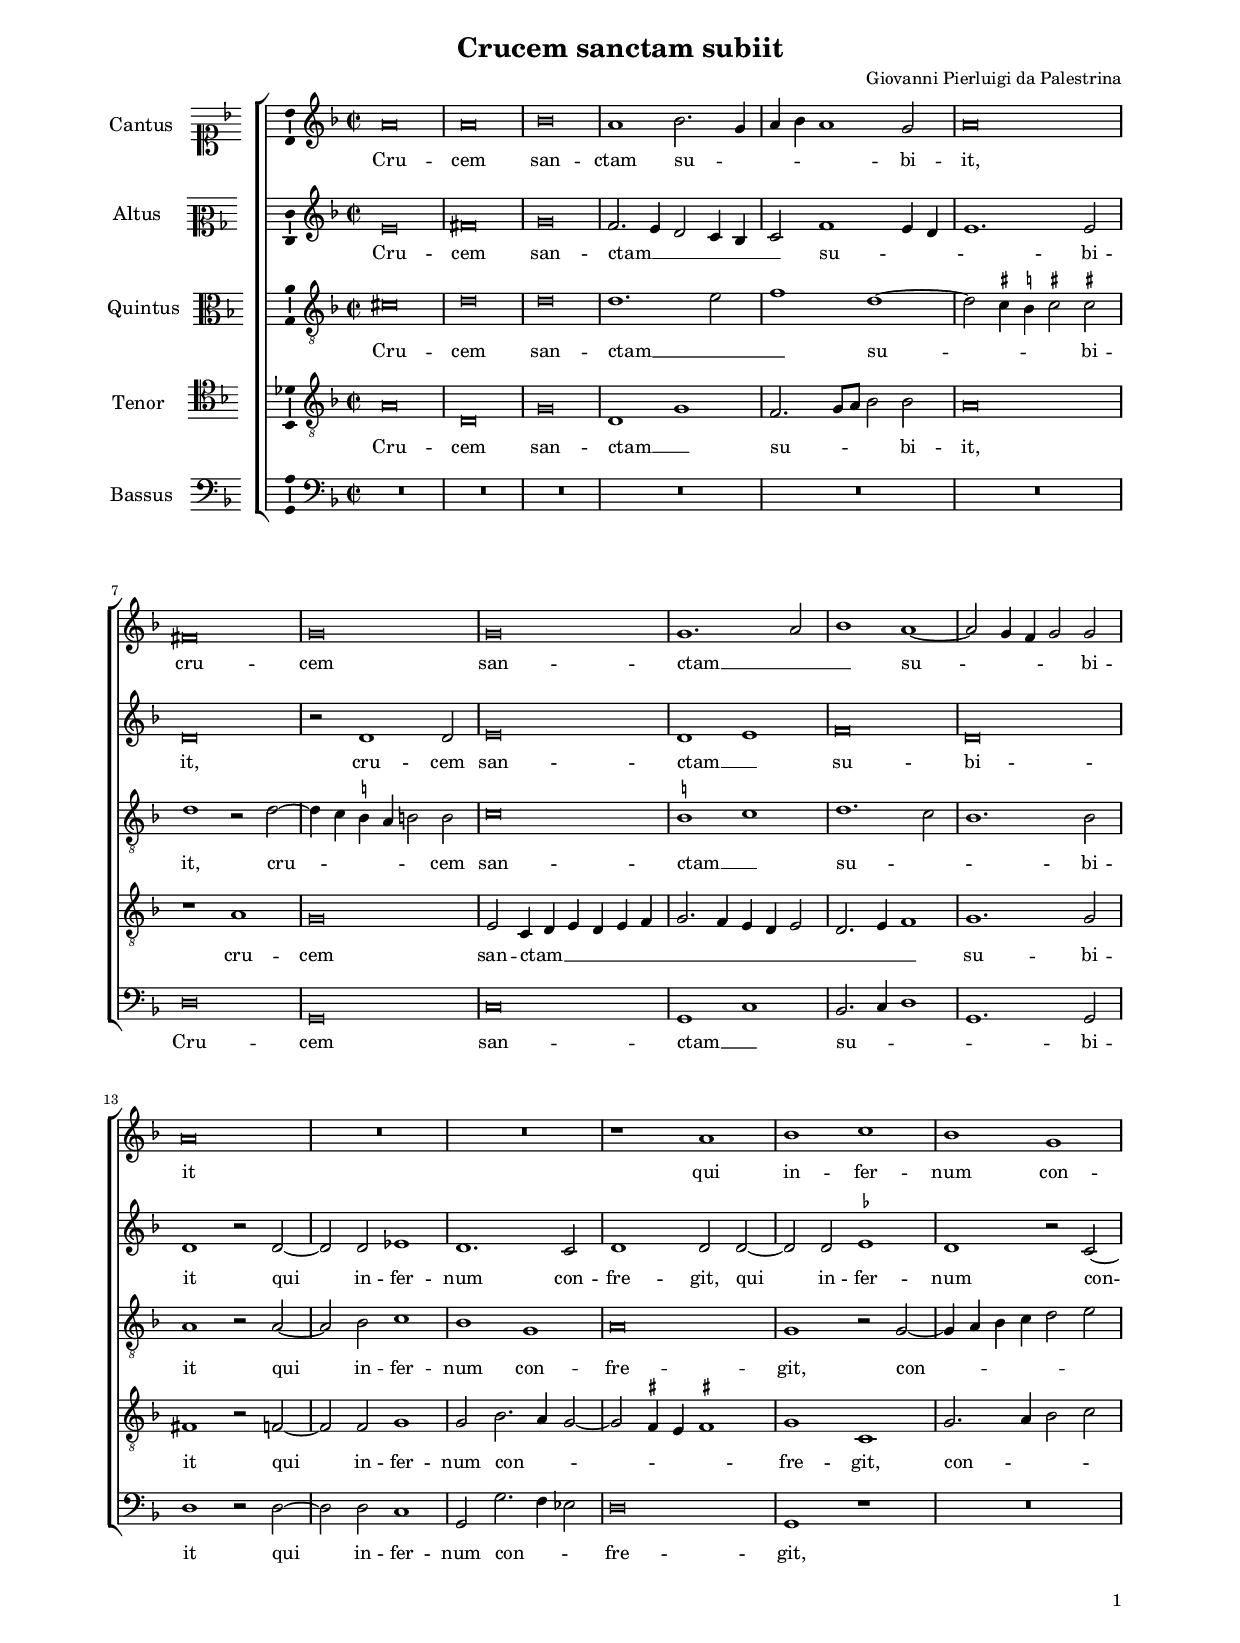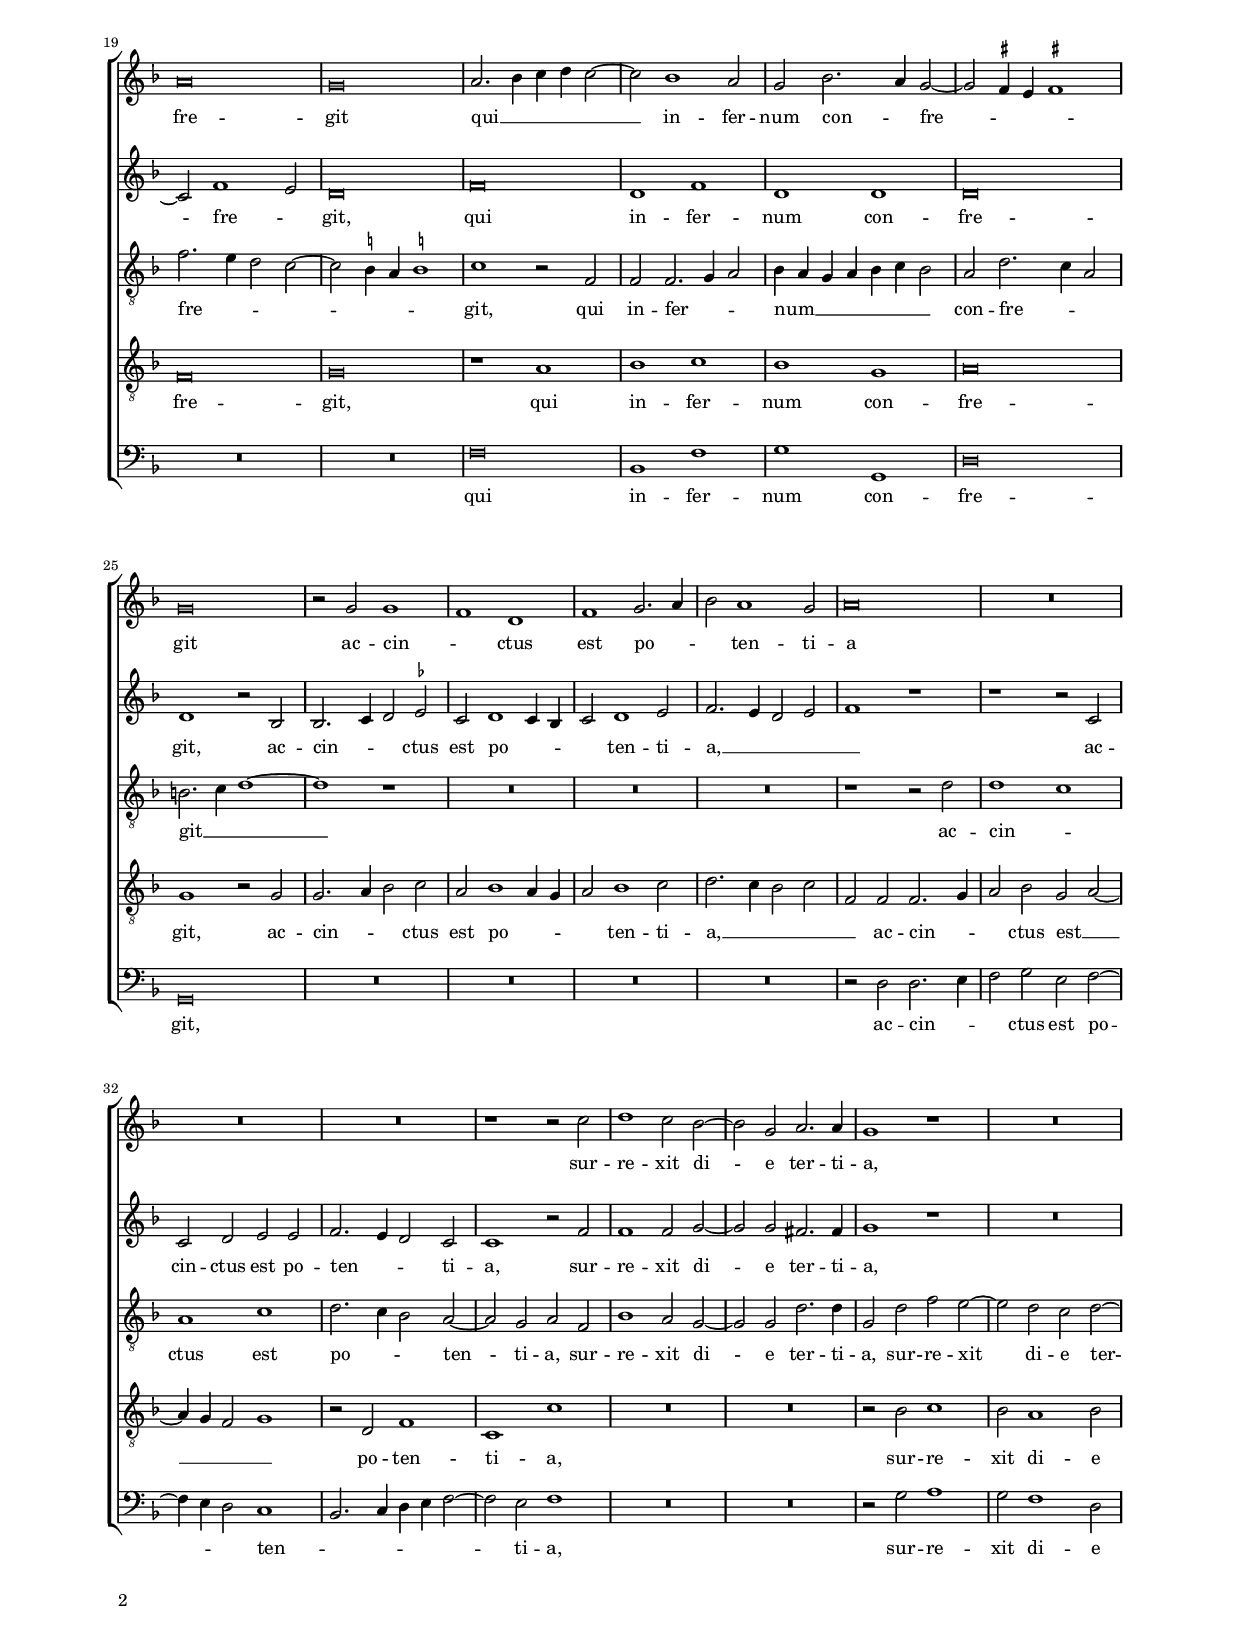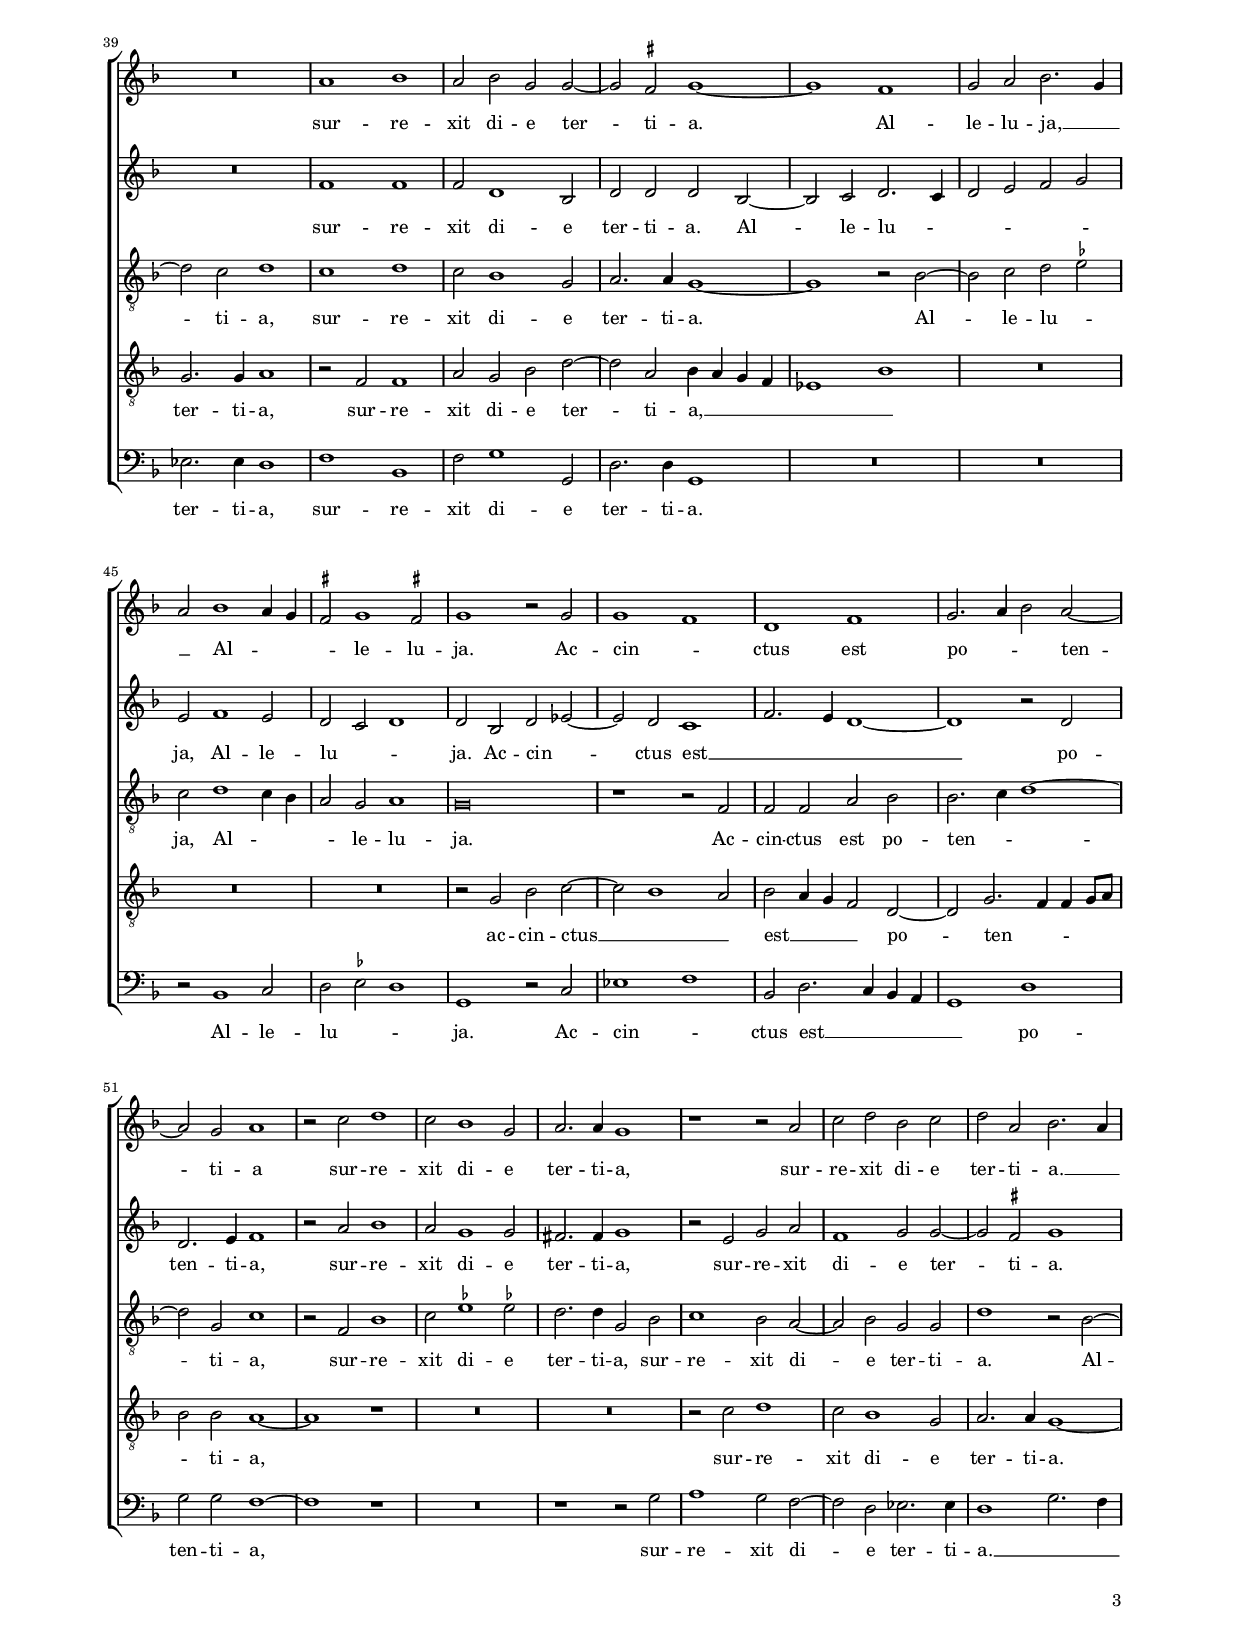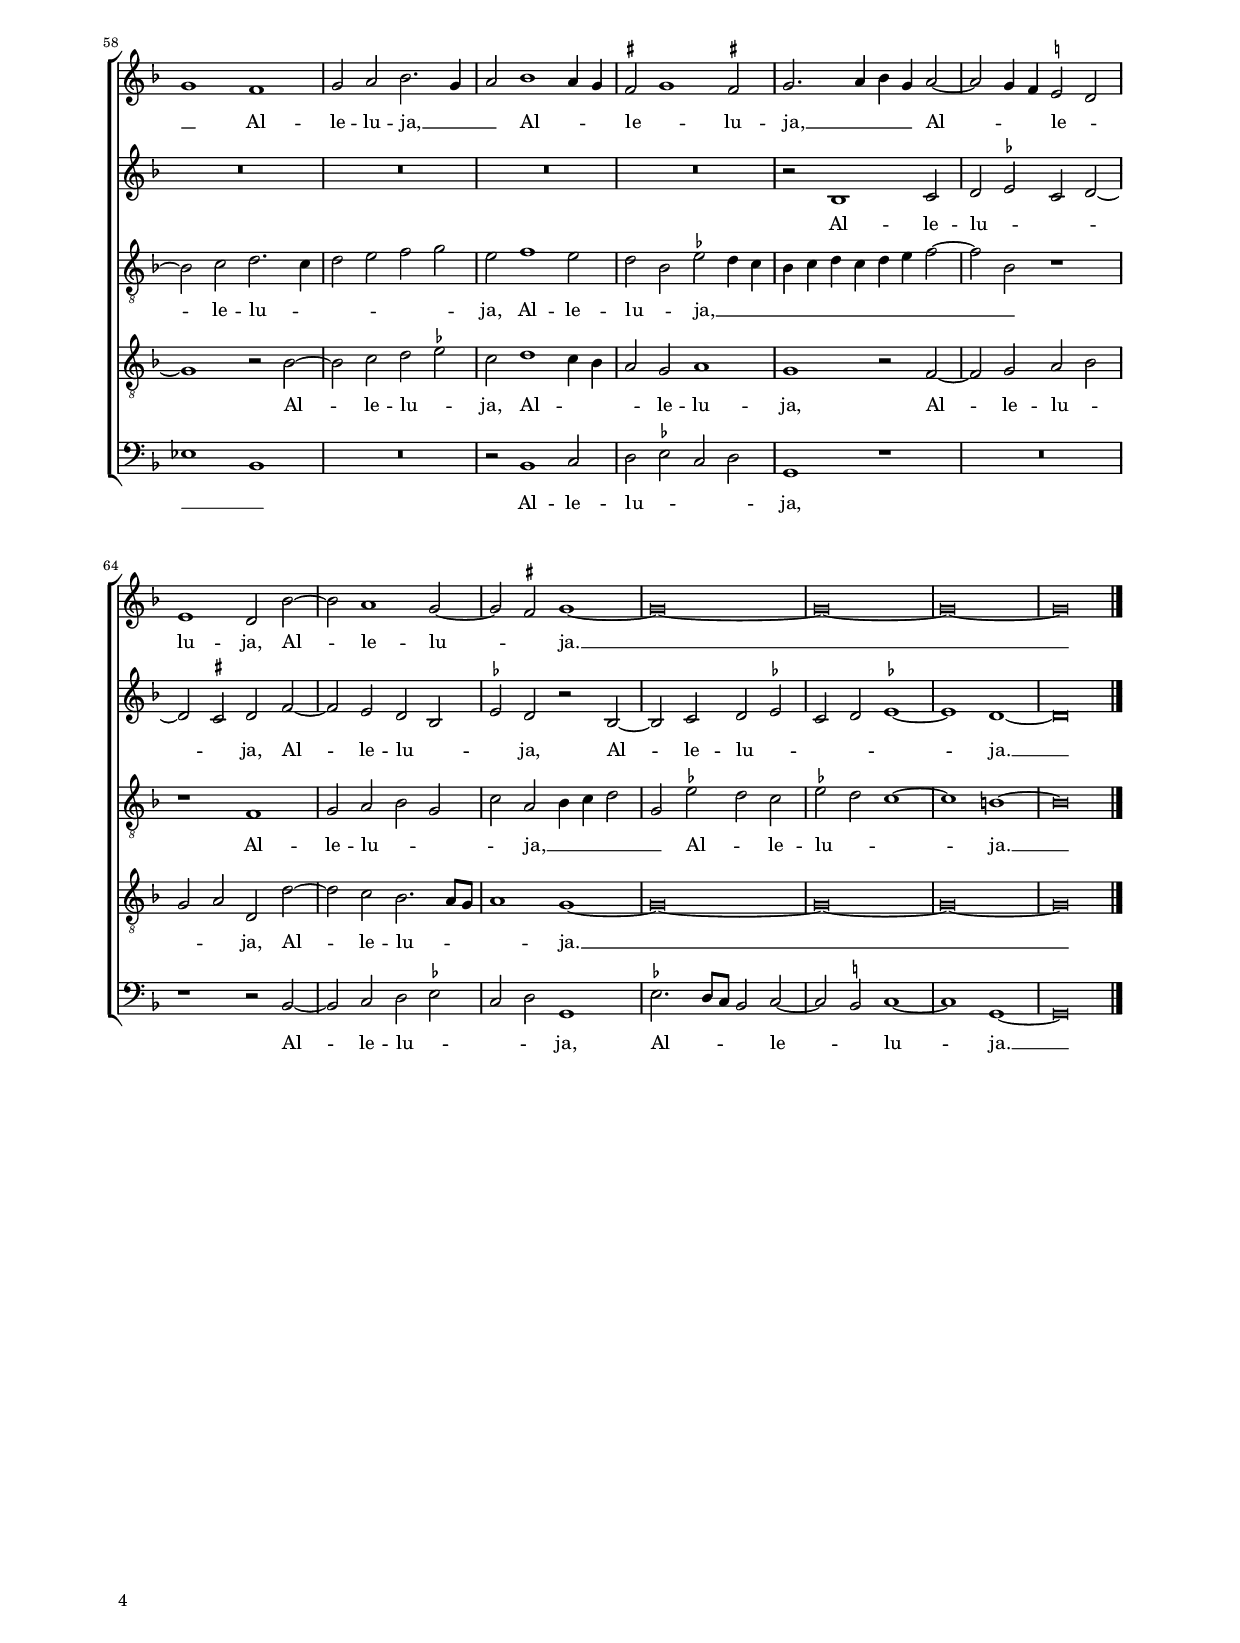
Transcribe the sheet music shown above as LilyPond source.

\header
{
  title="Crucem sanctam subiit"
  composer="Giovanni Pierluigi da Palestrina"
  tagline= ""
}

\version "2.20.0"
\language deutsch
#(set-global-staff-size 15)
% #(set-default-paper-size "letter")
#(ly:set-option 'point-and-click #f)


\paper
	{
	top-margin = 1.8 \cm
	bottom-margin = 1.2 \cm
	left-margin = 2 \cm
	right-margin = 2 \cm
	ragged-bottom = ##f
	ragged-last-bottom = ##t
	print-page-number = ##f
	system-system-spacing = #'((basic-distance . 17) (minimum-distance . 14) (padding . 7) (strechability . 150))
    oddFooterMarkup=\markup   \fill-line { "" \fromproperty #'page:page-number-string }
    evenFooterMarkup=\markup  \fill-line { \fromproperty #'page:page-number-string "" }
    last-bottom-spacing = #'((basic-distance . 12) (minimum-distance . 7) (padding . 4))
%	systems-per-page = 3
%   page-count = 3
%	min-systems-per-page = 3
%	print-all-headers = ##t
%	print-first-page-number = ##t
%	first-page-number = 1
	}

	
global = {
    % \set Staff.autoBeaming = ##f
	\key f \major
	\time 2/2 \set Score.measureLength = #(ly:make-moment 2/1)
    \set Score.tempoHideNote = ##t
    \tempo 2 = 95
    \skip 1*2*70 \bar "|."
	}

	ficta = { \once \set suggestAccidentals = ##t }

	forget = #(define-music-function (music) (ly:music?) #{
		\accidentalStyle forget
		$music
		\accidentalStyle default
		#})

	m = \melisma
	me = \melismaEnd
%	\mark \markup { \override #'(style . baroque) { \note  #"breve" #1 = \note #"breve." #1 } }


incipitcantus = \markup { \score {
	{
	\set Staff.instrumentName = \markup { \fontsize #1 "Cantus" }
	\key f \major
	\clef soprano
	s4 \bar ""
	}
	\layout  {
	raggedright = ##t
	indent = 1.6 \cm
	line-width = 2.2\cm
	\context { \Staff \remove Time_signature_engraver }
	\override Staff.Clef.Y-extent = #'(0 . 0)
	}} \hspace #1 }

      
incipitaltus = \markup { \score {
	{
	\set Staff.instrumentName = \markup { \fontsize #1 "Altus" }
	\key f \major
	\clef mezzosoprano
	s4 \bar ""
	}
	\layout  {
	raggedright = ##t
	indent = 1.6 \cm
	line-width = 2.2\cm
	\context { \Staff \remove Time_signature_engraver }
	\override Staff.Clef.Y-extent = #'(0 . 0)
	}} \hspace #1 }
      

incipitquintus = \markup { \score {
	{
	\set Staff.instrumentName = \markup { \fontsize #1 "Quintus" }
	\key f \major
	\clef alto
	s4 \bar ""
	}
	\layout  {
	raggedright = ##t
	indent = 1.6 \cm
	line-width = 2.2\cm
	\context { \Staff \remove Time_signature_engraver }
	\override Staff.Clef.Y-extent = #'(0 . 0)
	}} \hspace #1 }
           

incipittenor = \markup { \score {
	{
	\set Staff.instrumentName = \markup { \fontsize #1 "Tenor" }
	\key f \major
	\clef tenor
	s4 \bar ""
	}
	\layout  {
	raggedright = ##t
	indent = 1.6 \cm
	line-width = 2.2\cm
	\context { \Staff \remove Time_signature_engraver }
	\override Staff.Clef.Y-extent = #'(0 . 0)
	}} \hspace #1 }
      
 
incipitbassus = \markup { \score {
	{
	\set Staff.instrumentName = \markup { \fontsize #1 "Bassus" }
	\key f \major
	\clef bass
	s4 \bar ""
	}
	\layout  {
	raggedright = ##t
	indent = 1.6 \cm
	line-width = 2.2\cm
	\context { \Staff \remove Time_signature_engraver }
	\override Staff.Clef.Y-extent = #'(0 . 0)
	}} \hspace #1 }


cantus =  \relative c''
	{
	a\breve
	a\breve
	b\breve
	a1 b2. g4
%5
	a4 b a1 g2 |
	a\breve
	fis\breve
	g\breve
	g\breve
%10
	g1. a2 |
	b1 a~
	a2 g4 f g2 g
	a\breve
	R\breve
%15
	R\breve |
	r1 a
	b1 c
	b1 g
	a\breve
%20
	g\breve |
	a2. b4 c d c2~
	c2 b1 a2
	g2 b2. a4 g2~
	g2 \ficta fis4 e \ficta fis!1 
%25
	g\breve |
	r2 g g1 
	f1 d
	f1 g2. a4
	b2 a1 g2
%30
	a\breve |
	R\breve
	R\breve
	R\breve
	r1 r2 c
%35
	d1 c2 b~
	b2 g a2. a4
	g1 r
	R\breve
	R\breve
%40
	a1 b |
	a2 b g g~
	g2 \ficta fis g1~
	g1 f
	g2 a b2. g4
%45
	a2 b1 a4 g |
	\ficta fis2 g1 \ficta fis!2
	g1 r2 g
	g1 f 
	d1 f
%50
	g2. a4 b2 a~ |
	a2 g a1
	r2 c d1
	c2 b1 g2
	a2. a4 g1
%55
	r1 r2 a |
	c2 d b c
	d2 a b2. a4
	g1 f
	g2 a b2. g4
%60
	a2 b1 a4 g |
	\ficta fis2 g1 \ficta fis!2
	g2. a4 b g a2~
	a2 g4 f \ficta e!2 d
	e1 d2 b'~
%65
	b2 a1 g2~ |
	g2 \ficta fis g1~
	g\breve~
	g\breve~
	g\breve~
%70
	g\breve
	}


altus =  \relative c'
    {
	e\breve
	fis\breve
	g\breve
	f2. e4 d2 c4 b
%5
	c2 f1 e4 d |
	e1. e2
	d\breve
	r2 d1 d2
	e\breve
%10
	d1 e |
	f\breve
	d\breve
	d1 r2 d~
	d2 d es1
%15
	d1. c2 |
	d1 d2 d~
	d2 d \ficta es1
	d1 r2 c~
	c2 f1 e2 
%20
	d\breve |
	f\breve
	d1 f
	d1 d
	d\breve
%25
	d1 r2 b
	b2. c4 d2 \ficta es |
	c2 d1 c4 b
	c2 d1 e2
	f2. e4 d2 e
%30
	f1 r
	r1 r2 c |
	c2 d e e
	f2. e4 d2 c
	c1 r2 f
%35
	f1 f2 g~
	g2 g fis2. fis4 |
	g1 r
	R\breve
	R\breve
%40
	f1 f
	f2 d1 b2 |
	d2 d d b~
	b2 c d2. c4 
	d2 e f g
%45
	e2 f1 e2
	d2 c d1 |
	d2 b d es~
	es2 d c1 
	f2. e4 d1~
%50
	d1 r2 d
	d2. e4 f1 |
	r2 a b1
	a2 g1 g2
	fis2. fis4 g1
%55
	r2 e g a
	f1 g2 g~ |
	g2 \ficta fis g1
	R\breve
	R\breve
%60
	R\breve
	R\breve |
	r2 b,1 c2
	d2 \ficta es c d~
	d2 \ficta cis d f~
%65
	f2 e d b
	\ficta es2 d r2 b~ |
	b2 c d \ficta es
	c2 d \ficta es1~
	es1 d1~
%70
	d\breve
	}


quintus =  \relative c'
	{
	cis\breve
	d\breve
	d\breve
	d1. e2
%5
	f1 d~ |
	d2 \ficta cis4 \ficta h \ficta cis!2 \ficta cis!2
	d1 r2 d~
	d4 c \ficta h a h!2 h
	c\breve
%10
	\ficta h1 c |
	d1. c2
	b1. b2
	a1 r2 a~
	a2 b c1
%15
	b1 g |
	a\breve
	g1 r2 g2~
	g4 a b c d2 e 
	f2. e4 d2 c~
%20
	c2 \ficta h4 a \ficta h!1 |
	c1 r2 f,
	f2 f2. g4 a2 
	b4 a g a b c b2 
	a2 d2. c4 a2 
%25
	h2. c4 d1~ |
	d1 r
	R\breve
	R\breve
	R\breve
%30
	r1 r2 d
	d1 c 
	a1 c
	d2. c4 b2 a~
	a2 g a f
%35
	b1 a2 g~ |
	g2 g d'2. d4
	g,2 d' f e~
	e2 d c d~
	d2 c d1
%40
	c1 d |
	c2 b1 g2
	a2. a4 g1~
	g1 r2 b~
	b2 c d \ficta es 
%45
	c2 d1 c4 b |
	a2 g a1
	g\breve 
	r1 r2 f
	f2 f a b
%50
	b2. c4 d1~ |
	d2 g, c1
	r2 f, b1
	c2 \ficta es1 \ficta es!2
	d2. d4 g,2 b
%55
	c1 b2 a~ |
	a2 b g g
	d'1 r2 b~
	b2 c d2. c4 
	d2 e f g
%60
	e2 f1 e2 |
	d2 b \ficta es d4 c 
	b4 c d c d e f2~
	f2 b, r1
	r1 f 
%65
	g2 a b g |
	c2 a b4 c d2
	g,2 \ficta es' d c
	\ficta es2 d c1~
	c1 h~
%70
	h\breve
	}


tenor  =  \relative c'
	{
    a\breve
	d,\breve
	g\breve
	d1 g 
%5
	f2. g8 a b2 b |
	a\breve
	r1 a
	g\breve
	e2 c4 d e d e f
%10
	g2. f4 e d e2 |
	d2. e4 f1 
	g1. g2
	fis1 r2 f~
	f2 f g1
%15
	g2 b2. a4 g2~ |
	g2 \ficta fis4 e \ficta fis!1 
	g1 c,
	g'2. a4 b2 c 
	f,\breve
%20
	g\breve |
	r1 a
	b1 c
	b1 g
	a\breve
%25
	g1 r2 g |
	g2. a4 b2 c
	a2 b1 a4 g
	a2 b1 c2
	d2. c4 b2 c
%30
	f,2 f f2. g4 |
	a2 b g a~
	a4 g f2 g1
	r2 d f1
	c1 c'
%35
	R\breve |
	R\breve
	r2 b c1
	b2 a1 b2
	g2. g4 a1
%40
	r2 f f1 |
	a2 g b d~
	d2 a b4 a g f
	es1 b' 
	R\breve
%45
	R\breve |
	R\breve
	r2 g b c~
	c2 b1 a2 
	b2 a4 g f2 d~
%50
	d2 g2. f4 f g8 a |
	b2 b a1~
	a1 r
	R\breve
	R\breve
%55
	r2 c d1 |
	c2 b1 g2
	a2. a4 g1~
	g1 r2 b~
	b2 c d \ficta es 
%60
	c2 d1 c4 b |
	a2 g a1
	g1 r2 f~
	f2 g a b
	g2 a d, d'~
%65
	d2 c b2. a8 g |
	a1 g~
	g\breve~
	g\breve~
	g\breve~
%70
	g\breve
	}


bassus  =  \relative c
	{
	R\breve
	R\breve
	R\breve
	R\breve
%5
	R\breve
	R\breve
	d\breve
	g,\breve
	c\breve
%10
	g1 c |
	b2. c4 d1
	g,1. g2
	d'1 r2 d~
	d2 d c1
%15
	g2 g'2. f4 es2 |
	d\breve
	g,1 r
	R\breve
	R\breve
%20
	R\breve |
	f'\breve
	b,1 f'
	g1 g,
	d'\breve
%25
	g,\breve |
	R\breve
	R\breve
	R\breve
	R\breve
%30
	r2 d' d2. e4 |
	f2 g e f~
	f4 e d2 c1 
	b2. c4 d e f2~
	f2 e f1
%35
	R\breve |
	R\breve
	r2 g a1
	g2 f1 d2
	es2. es4 d1
%40
	f1 b, |
	f'2 g1 g,2
	d'2. d4 g,1
	R\breve
	R\breve
%45
	r2 b1 c2 |
	d2 \ficta es d1 
	g,1 r2 c
	es1 f 
	b,2 d2. c4 b a
%50
	g1 d' |
	g2 g f1~
	f1 r
	R\breve
	r1 r2 g
%55
	a1 g2 f~ |
	f2 d es2. es4
	d1 g2. f4
	es1 b 
	R\breve
%60
	r2 b1 c2 |
	d2 \ficta es c d 
	g,1 r
	R\breve
	r1 r2 b~
%65
	b2 c d \ficta es
	c2 d g,1
	\ficta es'2. d8 c b2 c~
	c2 \ficta h c1~
	c1 g~
%70
	g\breve	
	}


lyricscantus = \lyricmode {
	Cru -- cem san -- ctam su -- _ _ _ _ bi -- it,
	cru -- cem san -- ctam __ _ _ su -- _ _ _ bi -- it
	qui in -- fer -- num con -- fre -- git
	qui __ _ _ _ _ in -- fer -- num con -- _ fre -- _ _ _ git
	ac -- cin -- _ ctus est po -- _ _ ten -- ti -- a
	sur -- re -- xit di -- e ter -- ti -- a,
	sur -- re -- xit di -- e ter -- ti -- a.
	Al -- le -- lu -- ja, __ _ _ 
    Al -- _ _ _ le -- lu -- ja.
	Ac -- cin -- _ ctus est po -- _ _ ten -- ti -- a
	sur -- re -- xit di -- e ter -- ti -- a,
	sur -- re -- xit di -- e ter -- ti -- a. __ _ _
	Al -- le -- lu -- ja, __ _ _
    Al -- _ _ le -- _ lu -- ja, __ _ _ _ 
    Al -- _ _ le -- _ lu -- ja,
	Al -- le -- lu -- _ ja. __
	}


lyricsaltus = \lyricmode {
	Cru -- cem san -- ctam __ _ _ _ _ _ su -- _ _ _ bi -- it,
	cru -- cem san -- ctam __ _ su -- bi -- it
	qui in -- fer -- num con -- fre -- git,
	qui in -- fer -- num con -- fre -- _ git,
	qui in -- fer -- num con -- fre -- git,
	ac -- cin -- _ _ ctus est po -- _ _ _ ten -- ti -- a, __ _ _ _ _
	ac -- cin -- ctus est po -- ten -- _ _ ti -- a,
	sur -- re -- xit di -- e ter -- ti -- a,
	sur -- re -- xit di -- e ter -- ti -- a.
	Al -- le -- lu -- _ _ _ _ _ ja,
	Al -- le -- lu -- _ _ ja.
	Ac -- cin -- _ ctus est __ _ _ _ po -- ten -- ti -- a,
	sur -- re -- xit di -- e ter -- ti -- a,
	sur -- re -- xit di -- e ter -- ti -- a.
	Al -- le -- lu -- _ _ _ _ ja,
	Al -- le -- lu -- _ _ ja,
	Al -- le -- lu -- _ _ _ _ ja. __
	}


lyricsquintus = \lyricmode {
	Cru -- cem san -- ctam __ _ _ su -- _ _ _ bi -- it,
	cru -- _ _ _ _ cem san -- ctam __ _ su -- _ _ bi -- it
	qui in -- fer -- num con -- fre -- git,
	con -- _ _ _ _ _ fre -- _ _ _ _ _ _ git,
	qui in -- fer -- _ _ num __ _ _ _ _ _ _ con -- fre -- _ _ git __ _ _
	ac -- cin -- _ ctus est po -- _ _ ten -- ti -- a,
	sur -- re -- xit di -- e ter -- ti -- a,
	sur -- re -- xit di -- e ter -- ti -- a,
	sur -- re -- xit di -- e ter -- ti -- a.
	Al -- le -- lu -- _ ja,
    Al -- _ _ _ le -- lu -- ja.
	Ac -- cin -- ctus est po -- ten -- _ _ ti -- a,
	sur -- re -- xit di -- e ter -- ti -- a,
	sur -- re -- xit di -- e ter -- ti -- a.
	Al -- le -- lu -- _ _ _ _ _ ja,
	Al -- le -- lu -- _ ja, __ _ _ _ _ _ _ _ _ _ _
	Al -- le -- lu -- _ _ _ ja, __ _ _ _ _
	Al -- _ le -- lu -- _ _ ja. __
	}


lyricstenor = \lyricmode {
	Cru -- cem san -- ctam __ _ su -- _ _ _ bi -- it,
	cru -- cem san -- ctam __ _ _ _ _ _ _ _ _ _ _ _ _ _ su -- bi -- it
	qui in -- fer -- num con -- _ _ _ _ _ fre -- git,
	con -- _ _ _ fre -- git,
	qui in -- fer -- num con -- fre -- git,
	ac -- cin -- _ _ ctus est po -- _ _ _ ten -- ti -- a, __ _ _ _ _ 
	ac -- cin -- _ _ ctus est __ _ _ _ _ po -- ten -- ti -- a,
	sur -- re -- xit di -- e ter -- ti -- a,
	sur -- re -- xit di -- e ter -- ti -- a, __ _ _ _ _ _
	ac -- cin -- ctus __ _ _ est __ _ _ _ po -- ten -- _ _ _ _ _ ti -- a,
	sur -- re -- xit di -- e ter -- ti -- a.
	Al -- le -- lu -- _ ja,
	Al -- _ _ _ le -- lu -- ja,
    Al -- le -- lu -- _ _ _ ja,
	Al -- le -- lu -- _ _ _ ja. __
	}


lyricsbassus = \lyricmode {
	Cru -- cem san -- ctam __ _ su -- _ _ _ bi -- it
	qui in -- fer -- num con -- _ _ fre -- git,
	qui in -- fer -- num con -- fre -- git,
	ac -- cin -- _ _ ctus est po -- _ _ ten -- _ _ _ _ _ ti -- a,
	sur -- re -- xit di -- e ter -- ti -- a,
	sur -- re -- xit di -- e ter -- ti -- a.
	Al -- le -- lu -- _ _ ja.
	Ac -- cin -- _ ctus est __ _ _ _ _ po -- ten -- ti -- a,
	sur -- re -- xit di -- e ter -- ti -- a. __ _ _ _ _ 
	Al -- le -- lu -- _ _ _ ja,
	Al -- le -- lu -- _ _ _ ja,
	Al -- _ _ _ le -- _ lu -- ja. __
	}


\score
{  
    % \transpose {
	\new ChoirStaff \with { \override StaffGrouper.staff-staff-spacing.basic-distance = #12 }
	<<

	\new Staff << \global
	\new Voice="v1" {
		\set Staff.instrumentName=\incipitcantus
%		\set Staff.instrumentName= "S"
		\set Staff.midiInstrument = "reed organ"
        \clef violin
		\cantus }
	\new Lyrics \lyricsto "v1" {\lyricscantus }
	>>


	\new Staff << \global
	\new Voice="v2" {
		\set Staff.instrumentName=\incipitaltus
%		\set Staff.instrumentName= "A"
		\set Staff.midiInstrument = "reed organ"
        \clef violin % "G_8"
		\altus}
	\new Lyrics \lyricsto "v2" {\lyricsaltus }
	>>


	\new Staff << \global
	\new Voice="v5" {
		\set Staff.instrumentName=\incipitquintus
%		\set Staff.instrumentName= "Q"
		\set Staff.midiInstrument = "reed organ"
        \clef "G_8"
		\quintus}
	\new Lyrics \lyricsto "v5" {\lyricsquintus }
	>>
    
    
	\new Staff << \global
	\new Voice="v3" {
		\set Staff.instrumentName=\incipittenor
%		\set Staff.instrumentName= "T"
		\set Staff.midiInstrument = "reed organ"
        \clef "G_8"
		\tenor }
	\new Lyrics \lyricsto "v3" {\lyricstenor }
	>>


	\new Staff << \global
	\new Voice="v4" {
		\set Staff.instrumentName=\incipitbassus
%		\set Staff.instrumentName= "B"
		\set Staff.midiInstrument = "reed organ"
		\clef bass 
		\bassus }
	\new Lyrics \lyricsto "v4" {\lyricsbassus}
	>>

	>>
	% } % transpose

	\layout
	{
	indent = 2.5\cm
	\context { \Lyrics \override VerticalAxisGroup.nonstaff-relatedstaff-spacing.padding = #1.4 }
%	\context { \Lyrics \override LyricText.font-size = #1 }
	\context { \Staff \override TimeSignature.break-visibility = #end-of-line-invisible }
	\context { \Staff \consists "Ambitus_engraver" }
%   \context { \Staff \consists "Custos_engraver" }
%   \context { \Staff \override Custos.style = #'mensural }
%	\context { \Voice \override Slur.transparent = ##t }
	\context { \Score \override BarNumber.padding = #2 }
	\context { \Voice \override NoteHead.style = #'baroque }
	}

\midi
	{
    	
	}

}


% EOF
